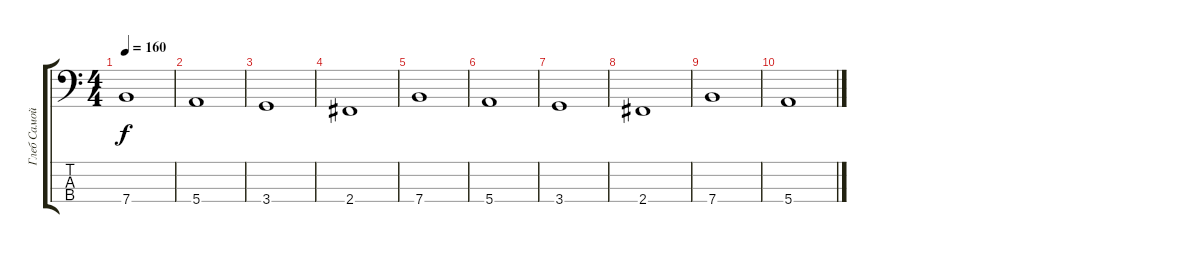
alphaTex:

\track ("Глеб Самойлов" "Глеб Самой") {instrument electricbasspick}
\staff {score tabs}
\tuning (G2 D2 A1 E1) {hide}
\ts (4 4)
\tempo 160
\clef f4
\ks c
7.4.1{dy f} |
5.4.1 |
3.4.1 |
2.4.1 |
7.4.1 |
5.4.1 |
3.4.1 |
2.4.1 |
7.4.1 |
5.4.1
